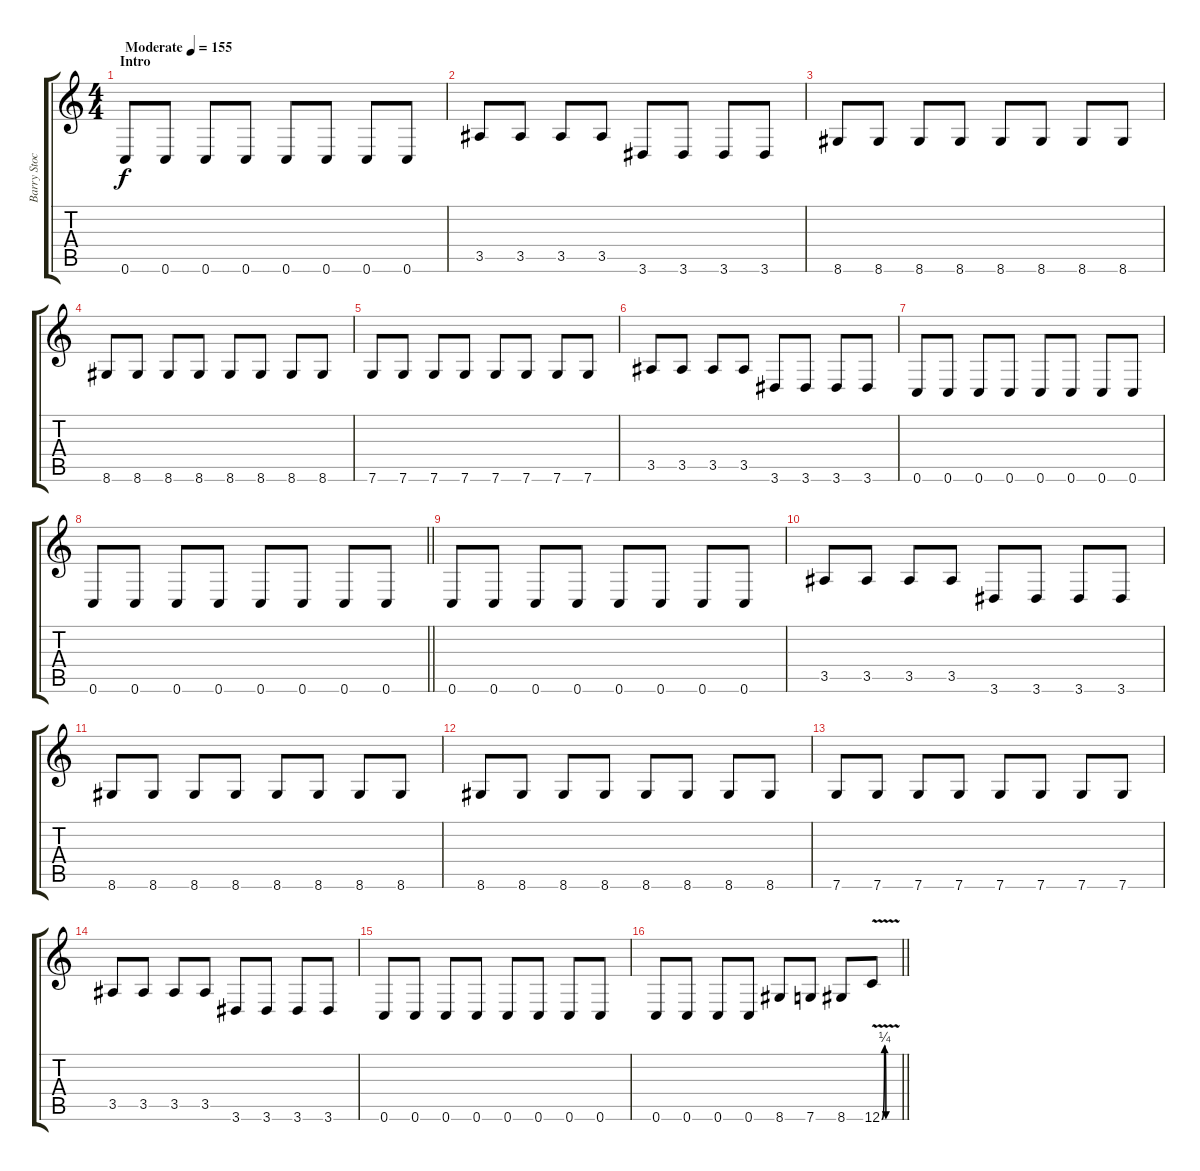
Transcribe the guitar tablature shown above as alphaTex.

\track ("Barry Stock" "Barry Stoc") {instrument distortionguitar}
\staff {score tabs}
\tuning (D4 A3 F3 C3 G2 C2) {hide}
\ts (4 4)
\section ("" "Intro")
\tempo (155 "Moderate")
\clef g2
\ks c
0.6.8{dy f instrument distortionguitar} 0.6.8 0.6.8 0.6.8 0.6.8 0.6.8 0.6.8 0.6.8 |
3.5.8 3.5.8 3.5.8 3.5.8 3.6.8 3.6.8 3.6.8 3.6.8 |
8.6.8 8.6.8 8.6.8 8.6.8 8.6.8 8.6.8 8.6.8 8.6.8 |
8.6.8 8.6.8 8.6.8 8.6.8 8.6.8 8.6.8 8.6.8 8.6.8 |
7.6.8 7.6.8 7.6.8 7.6.8 7.6.8 7.6.8 7.6.8 7.6.8 |
3.5.8 3.5.8 3.5.8 3.5.8 3.6.8 3.6.8 3.6.8 3.6.8 |
0.6.8 0.6.8 0.6.8 0.6.8 0.6.8 0.6.8 0.6.8 0.6.8 |
\barLineRight lightlight
0.6.8 0.6.8 0.6.8 0.6.8 0.6.8 0.6.8 0.6.8 0.6.8 |
\section ("" "")
0.6.8 0.6.8 0.6.8 0.6.8 0.6.8 0.6.8 0.6.8 0.6.8 |
3.5.8 3.5.8 3.5.8 3.5.8 3.6.8 3.6.8 3.6.8 3.6.8 |
8.6.8 8.6.8 8.6.8 8.6.8 8.6.8 8.6.8 8.6.8 8.6.8 |
8.6.8 8.6.8 8.6.8 8.6.8 8.6.8 8.6.8 8.6.8 8.6.8 |
7.6.8 7.6.8 7.6.8 7.6.8 7.6.8 7.6.8 7.6.8 7.6.8 |
3.5.8 3.5.8 3.5.8 3.5.8 3.6.8 3.6.8 3.6.8 3.6.8 |
0.6.8 0.6.8 0.6.8 0.6.8 0.6.8 0.6.8 0.6.8 0.6.8 |
\barLineRight lightlight
0.6.8 0.6.8 0.6.8 0.6.8 8.6.8 7.6.8 8.6.8 12.6{be (custom 0 0 10 1 15 0 60 0) v}.8
